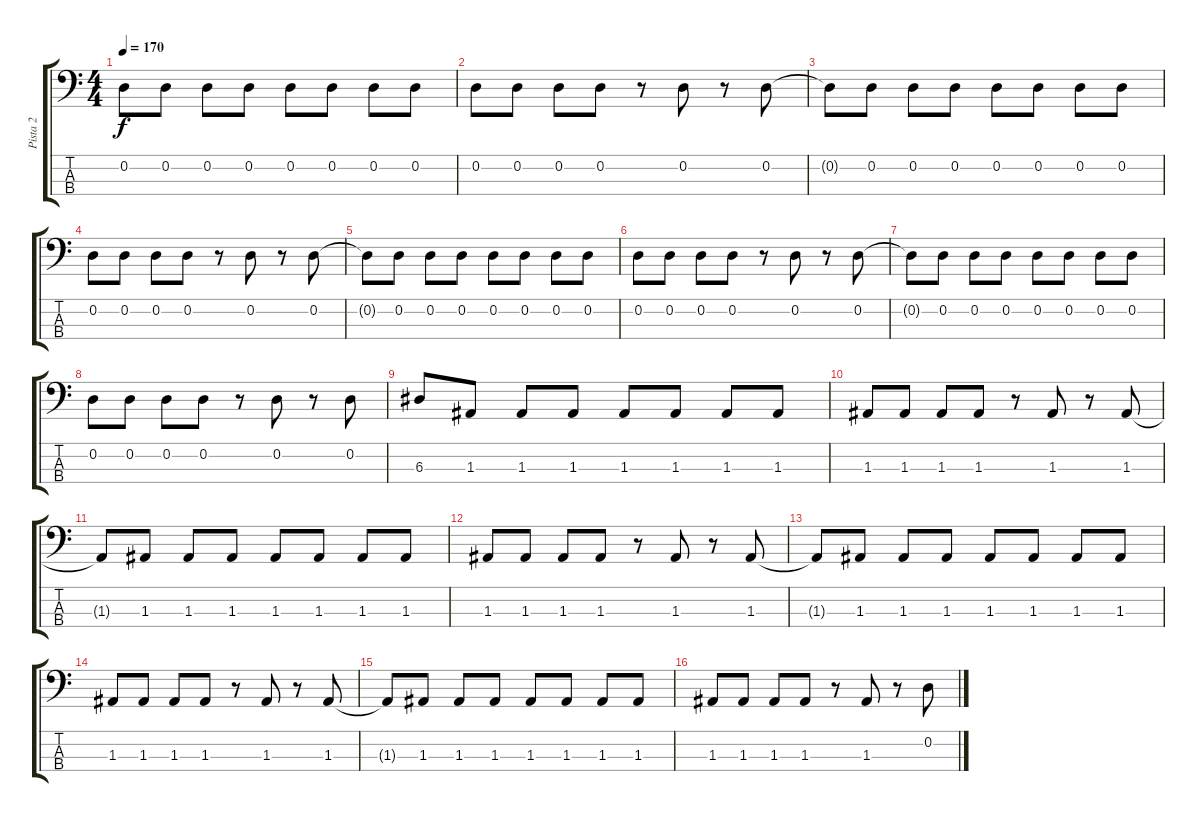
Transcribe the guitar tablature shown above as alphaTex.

\track ("Pista 2" "Pista 2") {instrument electricbassfinger}
\staff {score tabs}
\tuning (G2 D2 A1 D1) {hide}
\ts (4 4)
\tempo 170
\clef f4
\ks c
0.2{t}.8{dy f} 0.2.8 0.2.8 0.2.8 0.2.8 0.2.8 0.2.8 0.2.8 |
0.2.8 0.2.8 0.2.8 0.2.8 r.8 0.2.8 r.8 0.2.8 |
0.2{t}.8 0.2.8 0.2.8 0.2.8 0.2.8 0.2.8 0.2.8 0.2.8 |
0.2.8 0.2.8 0.2.8 0.2.8 r.8 0.2.8 r.8 0.2.8 |
0.2{t}.8 0.2.8 0.2.8 0.2.8 0.2.8 0.2.8 0.2.8 0.2.8 |
0.2.8 0.2.8 0.2.8 0.2.8 r.8 0.2.8 r.8 0.2.8 |
0.2{t}.8 0.2.8 0.2.8 0.2.8 0.2.8 0.2.8 0.2.8 0.2.8 |
0.2.8 0.2.8 0.2.8 0.2.8 r.8 0.2.8 r.8 0.2.8 |
6.3.8 1.3.8 1.3.8 1.3.8 1.3.8 1.3.8 1.3.8 1.3.8 |
1.3.8 1.3.8 1.3.8 1.3.8 r.8 1.3.8 r.8 1.3.8 |
1.3{t}.8 1.3.8 1.3.8 1.3.8 1.3.8 1.3.8 1.3.8 1.3.8 |
1.3.8 1.3.8 1.3.8 1.3.8 r.8 1.3.8 r.8 1.3.8 |
1.3{t}.8 1.3.8 1.3.8 1.3.8 1.3.8 1.3.8 1.3.8 1.3.8 |
1.3.8 1.3.8 1.3.8 1.3.8 r.8 1.3.8 r.8 1.3.8 |
1.3{t}.8 1.3.8 1.3.8 1.3.8 1.3.8 1.3.8 1.3.8 1.3.8 |
1.3.8 1.3.8 1.3.8 1.3.8 r.8 1.3.8 r.8 0.2.8
